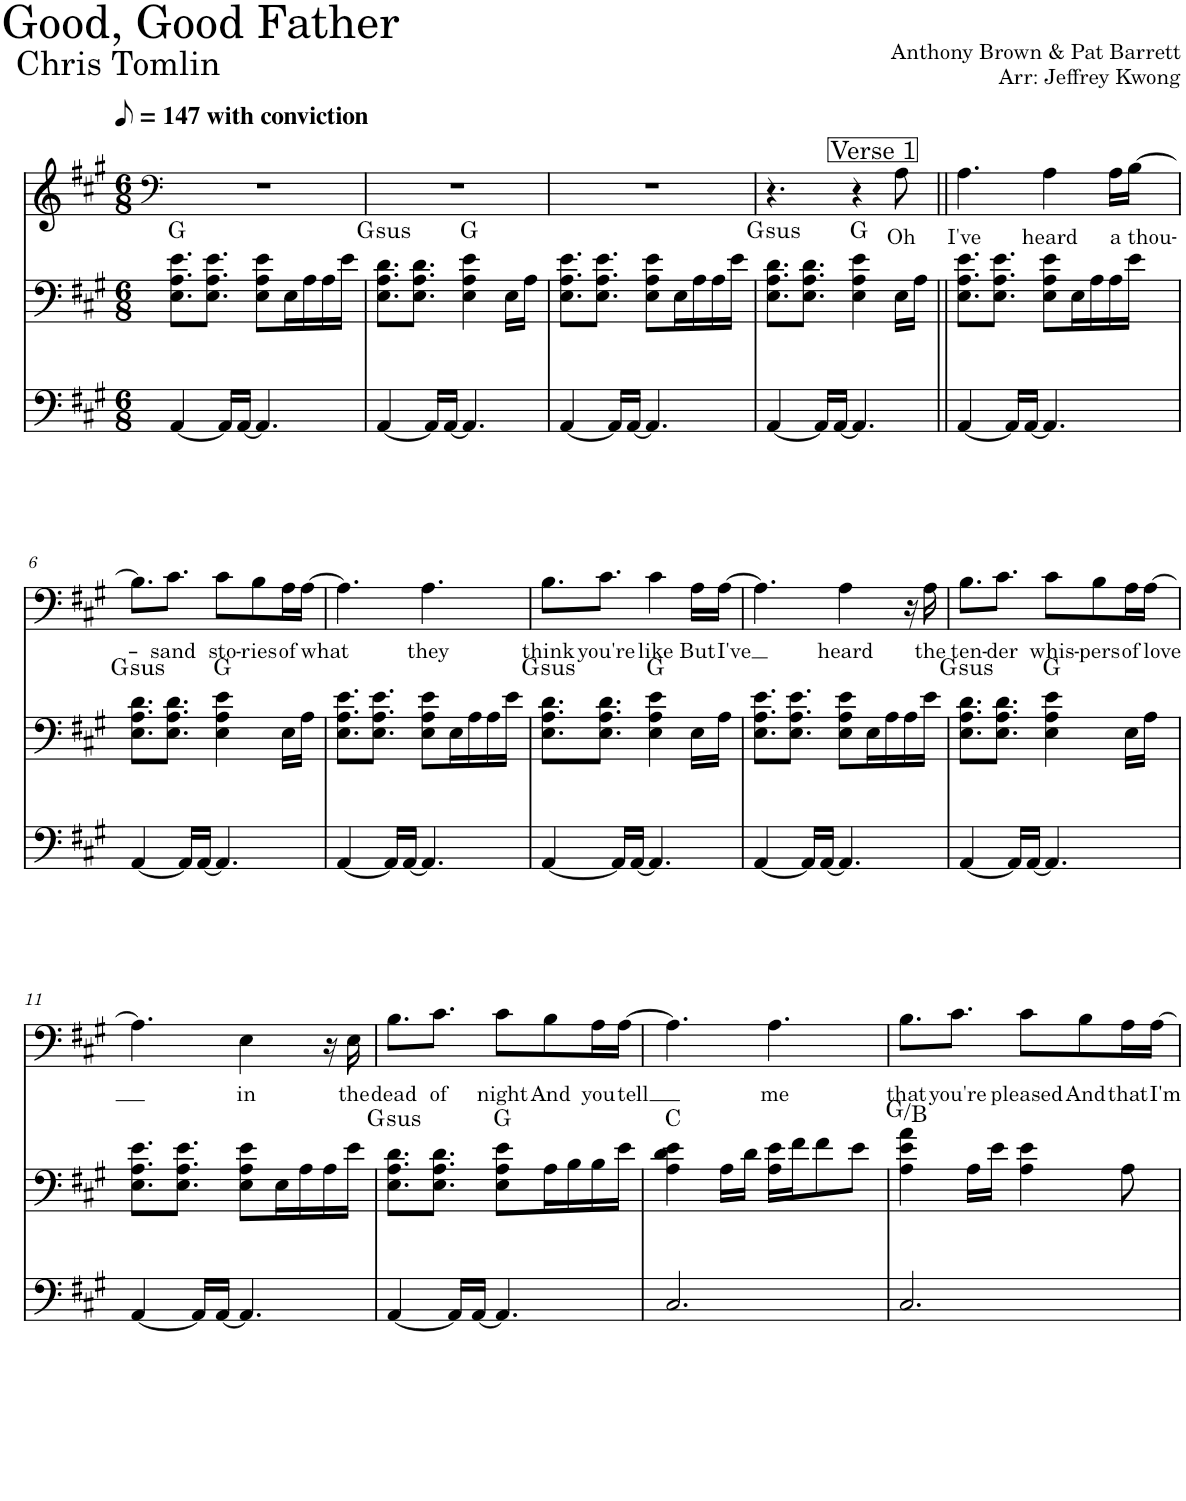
**kern	**kern	**harte	**kern	**text	**kern
*part3	*part3	*part3	*part2	*part2	*part1
*staff4	*staff3	*	*staff2	*staff2	*staff1
*clefF4	*clefF4	*	*clefF4	*	*clefG2
*k[f#c#g#]	*k[f#c#g#]	*	*k[f#c#g#]	*	*k[f#c#g#]
*M6/8	*M6/8	*	*M6/8	*	*M6/8
*MM74	*MM74	*	*MM74	*	*MM74
=1	=1	=1	=1	=1	=1
!	!	!	!	!	!LO:TX:a:B:t=with conviction
[4AA/	8.E\ 8.A\ 8.e\L	G:maj	2.r	.	2.r
.	8.E\ 8.A\ 8.e\J	.	.	.	.
16AA/LL]	.	.	.	.	.
[16AA/JJ	.	.	.	.	.
4.AA/]	8E\ 8A\ 8e\L	.	.	.	.
.	16E\L	.	.	.	.
.	16A\	.	.	.	.
.	16A\	.	.	.	.
.	16e\JJ	.	.	.	.
=2	=2	=2	=2	=2	=2
!	!	!LO:H:kt=sus	!	!	!
[4AA/	8.E\ 8.A\ 8.d\L	G:sus4	2.r	.	2.r
.	8.E\ 8.A\ 8.d\J	.	.	.	.
16AA/LL]	.	.	.	.	.
[16AA/JJ	.	.	.	.	.
4.AA/]	4E\ 4A\ 4e\	G:maj	.	.	.
.	16E\LL	.	.	.	.
.	16A\JJ	.	.	.	.
=3	=3	=3	=3	=3	=3
[4AA/	8.E\ 8.A\ 8.e\L	.	2.r	.	2.r
.	8.E\ 8.A\ 8.e\J	.	.	.	.
16AA/LL]	.	.	.	.	.
[16AA/JJ	.	.	.	.	.
4.AA/]	8E\ 8A\ 8e\L	.	.	.	.
.	16E\L	.	.	.	.
.	16A\	.	.	.	.
.	16A\	.	.	.	.
.	16e\JJ	.	.	.	.
=4	=4	=4	=4	=4	=4
!	!	!LO:H:kt=sus	!	!	!
[4AA/	8.E\ 8.A\ 8.d\L	G:sus4	4.r	.	2.r
.	8.E\ 8.A\ 8.d\J	.	.	.	.
16AA/LL]	.	.	.	.	.
[16AA/JJ	.	.	.	.	.
4.AA/]	4E\ 4A\ 4e\	G:maj	4r	.	.
!	!	!	!	!LO:LY:b	!
.	16E\LL	.	8A\	Oh	.
.	16A\JJ	.	.	.	.
=5||	=5||	=5||	=5||	=5||	=5||
!	!	!	!LO:TX:a:t=Verse 1	!	!
!	!	!	!	!LO:LY:b	!
[4AA/	8.E\ 8.A\ 8.e\L	.	4.A\	I've	2.r
.	8.E\ 8.A\ 8.e\J	.	.	.	.
16AA/LL]	.	.	.	.	.
[16AA/JJ	.	.	.	.	.
!	!	!	!	!LO:LY:b	!
4.AA/]	8E\ 8A\ 8e\L	.	4A\	heard	.
.	16E\L	.	.	.	.
.	16A\	.	.	.	.
!	!	!	!	!LO:LY:b	!
.	16A\	.	16A\LL	a	.
!	!	!	!	!LO:LY:b	!
.	16e\JJ	.	[16B\JJ	thou-	.
!!LO:LB:g=z
=6	=6	=6	=6	=6	=6
!	!	!LO:H:kt=sus	!	!	!
[4AA/	8.E\ 8.A\ 8.d\L	G:sus4	8.B\L]	.	2.r
!	!	!	!	!LO:LY:b	!
.	8.E\ 8.A\ 8.d\J	.	8.c#\J	-sand	.
16AA/LL]	.	.	.	.	.
[16AA/JJ	.	.	.	.	.
!	!	!	!	!LO:LY:b	!
4.AA/]	4E\ 4A\ 4e\	G:maj	8c#\L	sto-	.
!	!	!	!	!LO:LY:b	!
.	.	.	8B\	-ries	.
!	!	!	!	!LO:LY:b	!
.	16E\LL	.	16A\L	of	.
!	!	!	!	!LO:LY:b	!
.	16A\JJ	.	[16A\JJ	what	.
=7	=7	=7	=7	=7	=7
[4AA/	8.E\ 8.A\ 8.e\L	.	4.A\]	.	2.r
.	8.E\ 8.A\ 8.e\J	.	.	.	.
16AA/LL]	.	.	.	.	.
[16AA/JJ	.	.	.	.	.
!	!	!	!	!LO:LY:b	!
4.AA/]	8E\ 8A\ 8e\L	.	4.A\	they	.
.	16E\L	.	.	.	.
.	16A\	.	.	.	.
.	16A\	.	.	.	.
.	16e\JJ	.	.	.	.
=8	=8	=8	=8	=8	=8
!	!	!LO:H:kt=sus	!	!LO:LY:b	!
[4AA/	8.E\ 8.A\ 8.d\L	G:sus4	8.B\L	think	2.r
!	!	!	!	!LO:LY:b	!
.	8.E\ 8.A\ 8.d\J	.	8.c#\J	you're	.
16AA/LL]	.	.	.	.	.
[16AA/JJ	.	.	.	.	.
!	!	!	!	!LO:LY:b	!
4.AA/]	4E\ 4A\ 4e\	G:maj	4c#\	like	.
!	!	!	!	!LO:LY:b	!
.	16E\LL	.	16A\LL	But	.
!	!	!	!	!LO:LY:b	!
.	16A\JJ	.	[16A\JJ	I've	.
=9	=9	=9	=9	=9	=9
[4AA/	8.E\ 8.A\ 8.e\L	.	4.A\]	.	2.r
.	8.E\ 8.A\ 8.e\J	.	.	.	.
16AA/LL]	.	.	.	.	.
[16AA/JJ	.	.	.	.	.
!	!	!	!	!LO:LY:b	!
4.AA/]	8E\ 8A\ 8e\L	.	4A\	heard	.
.	16E\L	.	.	.	.
.	16A\	.	.	.	.
.	16A\	.	16r	.	.
!	!	!	!	!LO:LY:b	!
.	16e\JJ	.	16A\	the	.
=10	=10	=10	=10	=10	=10
!	!	!LO:H:kt=sus	!	!LO:LY:b	!
[4AA/	8.E\ 8.A\ 8.d\L	G:sus4	8.B\L	ten-	2.r
!	!	!	!	!LO:LY:b	!
.	8.E\ 8.A\ 8.d\J	.	8.c#\J	-der	.
16AA/LL]	.	.	.	.	.
[16AA/JJ	.	.	.	.	.
!	!	!	!	!LO:LY:b	!
4.AA/]	4E\ 4A\ 4e\	G:maj	8c#\L	whis-	.
!	!	!	!	!LO:LY:b	!
.	.	.	8B\	-pers	.
!	!	!	!	!LO:LY:b	!
.	16E\LL	.	16A\L	of	.
!	!	!	!	!LO:LY:b	!
.	16A\JJ	.	[16A\JJ	love	.
!!LO:LB:g=z
=11	=11	=11	=11	=11	=11
[4AA/	8.E\ 8.A\ 8.e\L	.	4.A\]	.	2.r
.	8.E\ 8.A\ 8.e\J	.	.	.	.
16AA/LL]	.	.	.	.	.
[16AA/JJ	.	.	.	.	.
!	!	!	!	!LO:LY:b	!
4.AA/]	8E\ 8A\ 8e\L	.	4E\	in	.
.	16E\L	.	.	.	.
.	16A\	.	.	.	.
.	16A\	.	16r	.	.
!	!	!	!	!LO:LY:b	!
.	16e\JJ	.	16E\	the	.
=12	=12	=12	=12	=12	=12
!	!	!LO:H:kt=sus	!	!LO:LY:b	!
[4AA/	8.E\ 8.A\ 8.d\L	G:sus4	8.B\L	dead	2.r
!	!	!	!	!LO:LY:b	!
.	8.E\ 8.A\ 8.d\J	.	8.c#\J	of	.
16AA/LL]	.	.	.	.	.
[16AA/JJ	.	.	.	.	.
!	!	!	!	!LO:LY:b	!
4.AA/]	8E\ 8A\ 8e\L	G:maj	8c#\L	night	.
!	!	!	!	!LO:LY:b	!
.	16A\L	.	8B\	And	.
.	16B\	.	.	.	.
!	!	!	!	!LO:LY:b	!
.	16B\	.	16A\L	you	.
!	!	!	!	!LO:LY:b	!
.	16e\JJ	.	[16A\JJ	tell	.
=13	=13	=13	=13	=13	=13
2.C#/	4A\ 4d\ 4e\	C:maj	4.A\]	.	2.r
.	16A\LL	.	.	.	.
.	16d\JJ	.	.	.	.
!	!	!	!	!LO:LY:b	!
.	16A\ 16e\LL	.	4.A\	me	.
.	16f#\J	.	.	.	.
.	8f#\	.	.	.	.
.	8e\J	.	.	.	.
=14	=14	=14	=14	=14	=14
!	!	!	!	!LO:LY:b	!
2.C#/	4A\ 4e\ 4a\	G:maj/3	8.B\L	that	2.r
!	!	!	!	!LO:LY:b	!
.	.	.	8.c#\J	you're	.
.	16A\LL	.	.	.	.
.	16e\JJ	.	.	.	.
!	!	!	!	!LO:LY:b	!
.	4A\ 4e\	.	8c#\L	pleased	.
!	!	!	!	!LO:LY:b	!
.	.	.	8B\	And	.
!	!	!	!	!LO:LY:b	!
.	8A\	.	16A\L	that	.
!	!	!	!	!LO:LY:b	!
.	.	.	[16A\JJ	I'm	.
=	=	=	=	=	=
*-	*-	*-	*-	*-	*-
